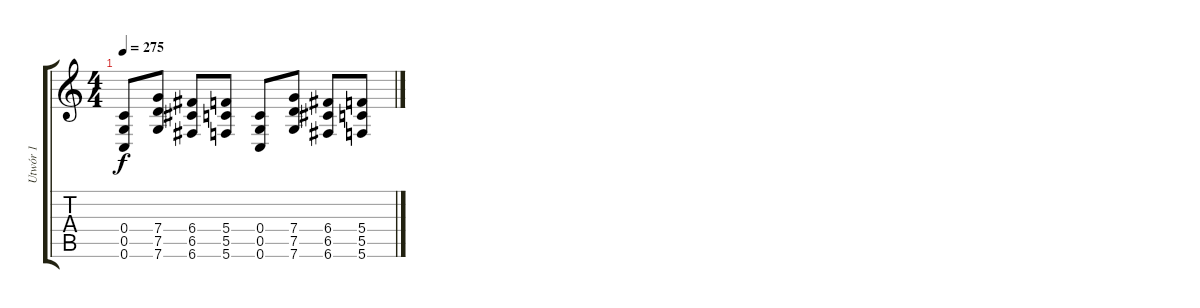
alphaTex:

\track ("Utwór 1" "Utwór 1") {instrument distortionguitar}
\staff {score tabs}
\tuning (D4 A3 F3 C3 G2 C2) {hide}
\ts (4 4)
\tempo 275
\clef g2
\ks c
(0.4 0.5 0.6).8{dy f} (7.4 7.5 7.6).8 (6.4 6.5 6.6).8 (5.4 5.5 5.6).8 (0.4 0.5 0.6).8 (7.4 7.5 7.6).8 (6.4 6.5 6.6).8 (5.4 5.5 5.6).8
